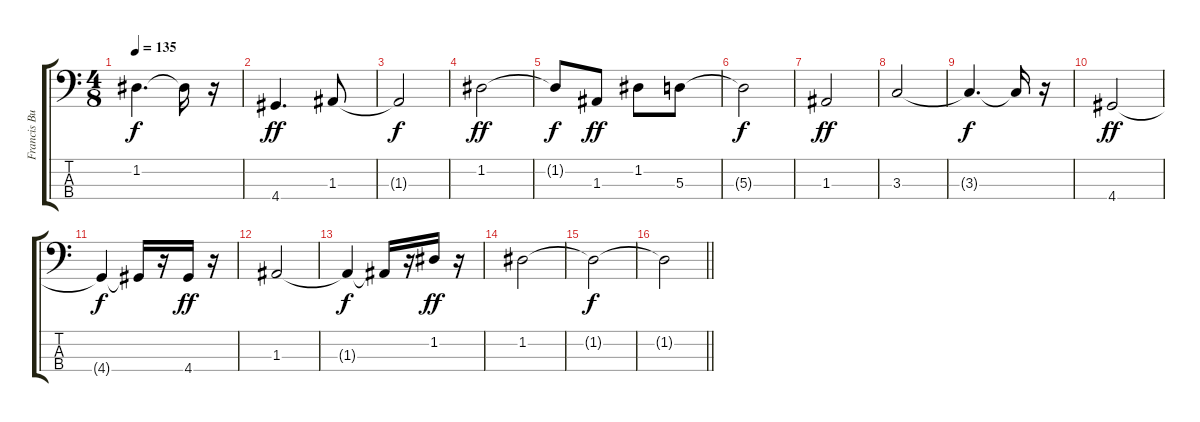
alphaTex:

\track ("Francis Buchholz" "Francis Bu") {instrument electricbassfinger}
\staff {score tabs}
\tuning (G2 D2 A1 E1) {hide}
\ts (4 8)
\tempo 135
\clef f4
\ks c
1.2{t}.4{d dy f} 1.2{t}.16 r.16 |
4.4.4{d dy ff} 1.3.8 |
1.3{t}.2{dy f} |
1.2.2{dy ff} |
1.2{t}.8{dy f} 1.3.8{dy ff} 1.2.8 5.3.8 |
5.3{t}.2{dy f} |
1.3.2{dy ff} |
3.3.2 |
3.3{t}.4{d dy f} 3.3{t}.16 r.16 |
4.4.2{dy ff} |
4.4{t}.4{dy f} 4.4{t}.16 r.16 4.4.16{dy ff} r.16 |
1.3.2 |
1.3{t}.4{dy f} 1.3{t}.16 r.16 1.2.16{dy ff} r.16 |
1.2.2 |
1.2{t}.2{dy f} |
\barLineRight lightlight
1.2{t}.2
